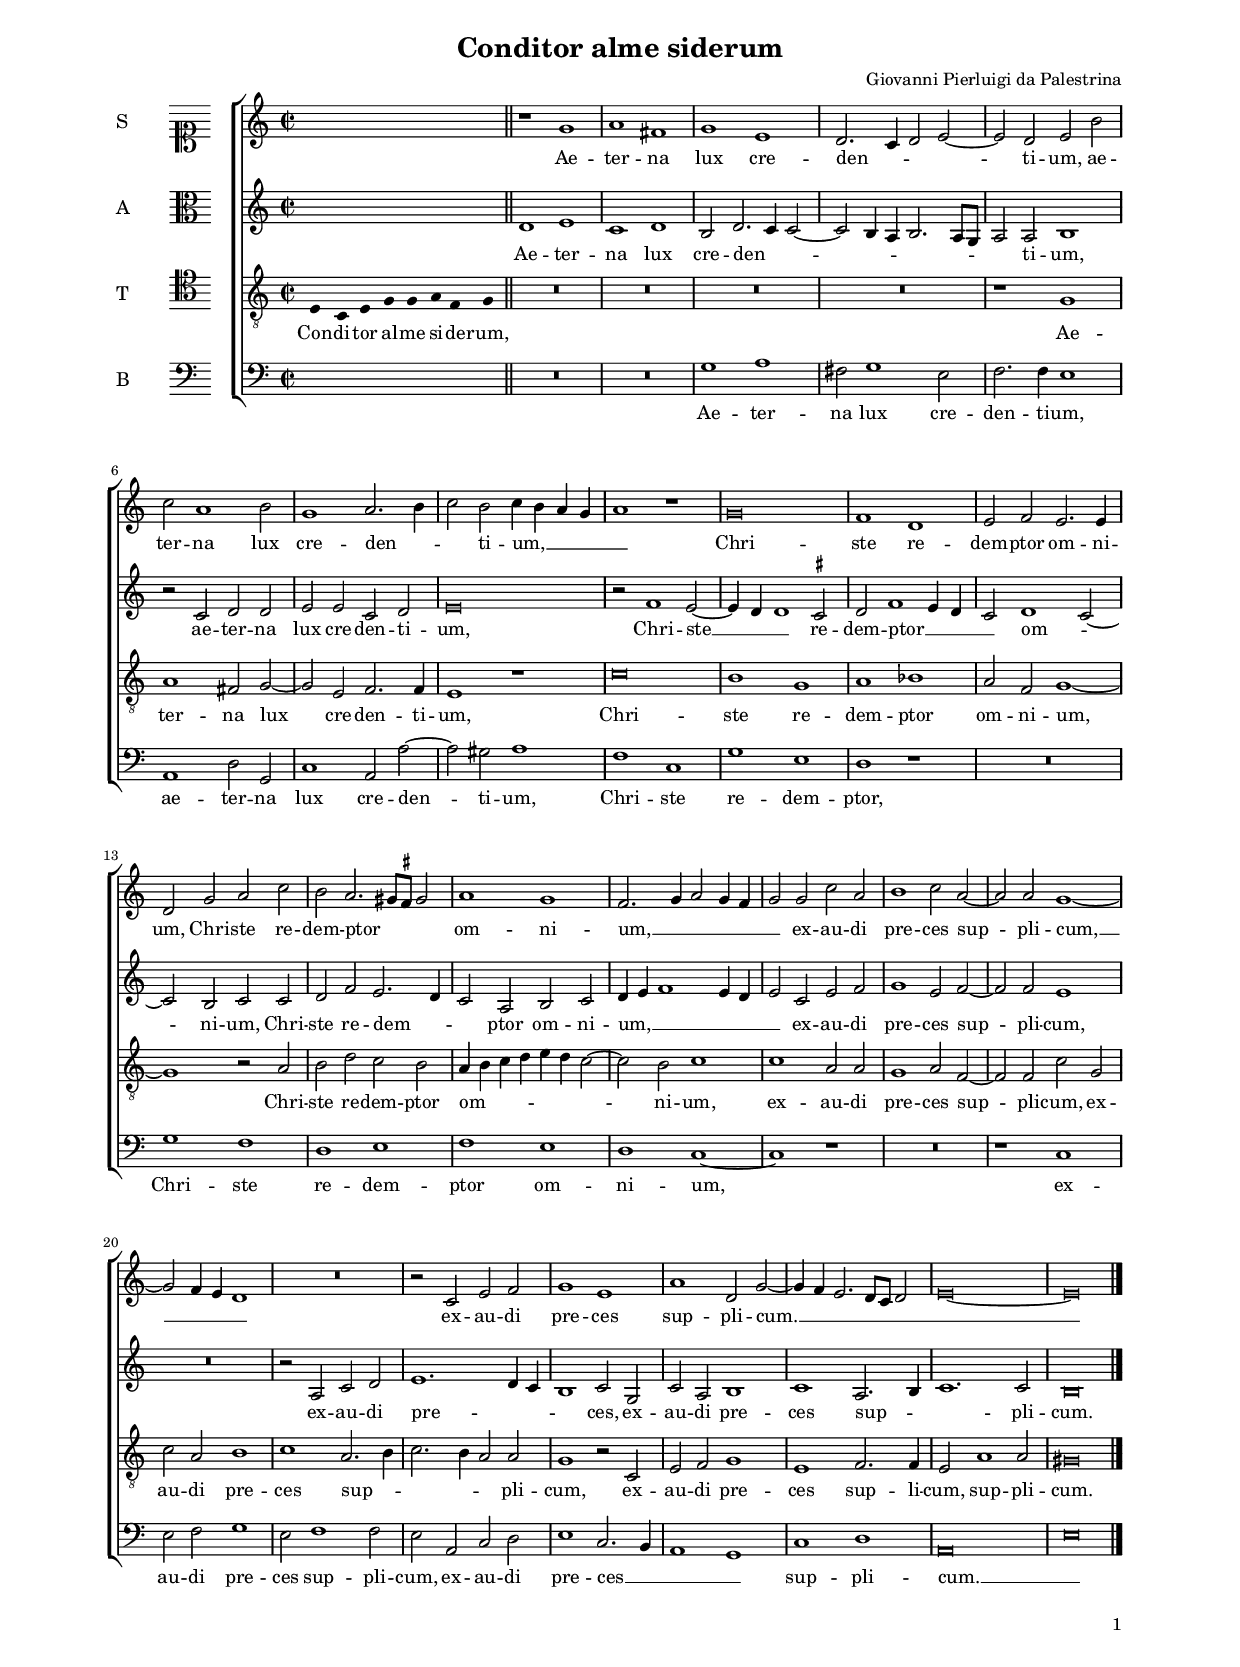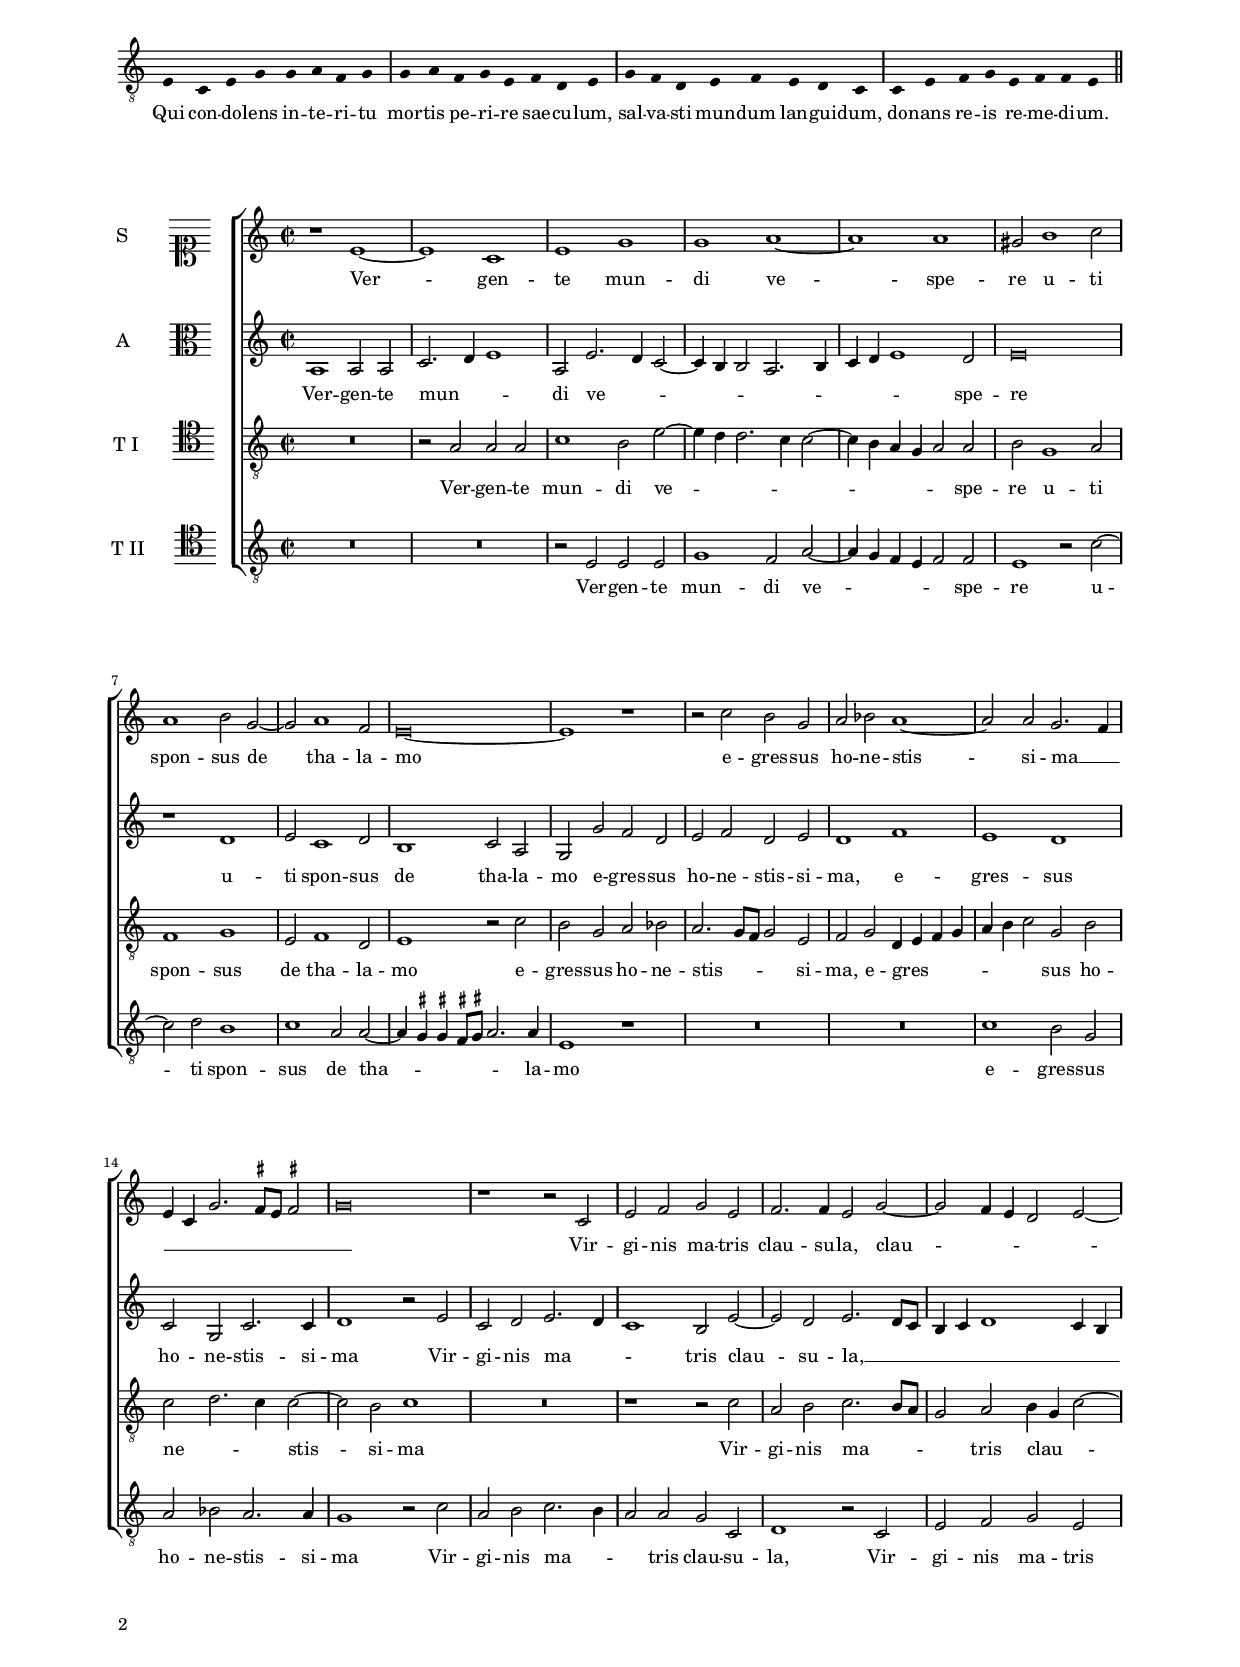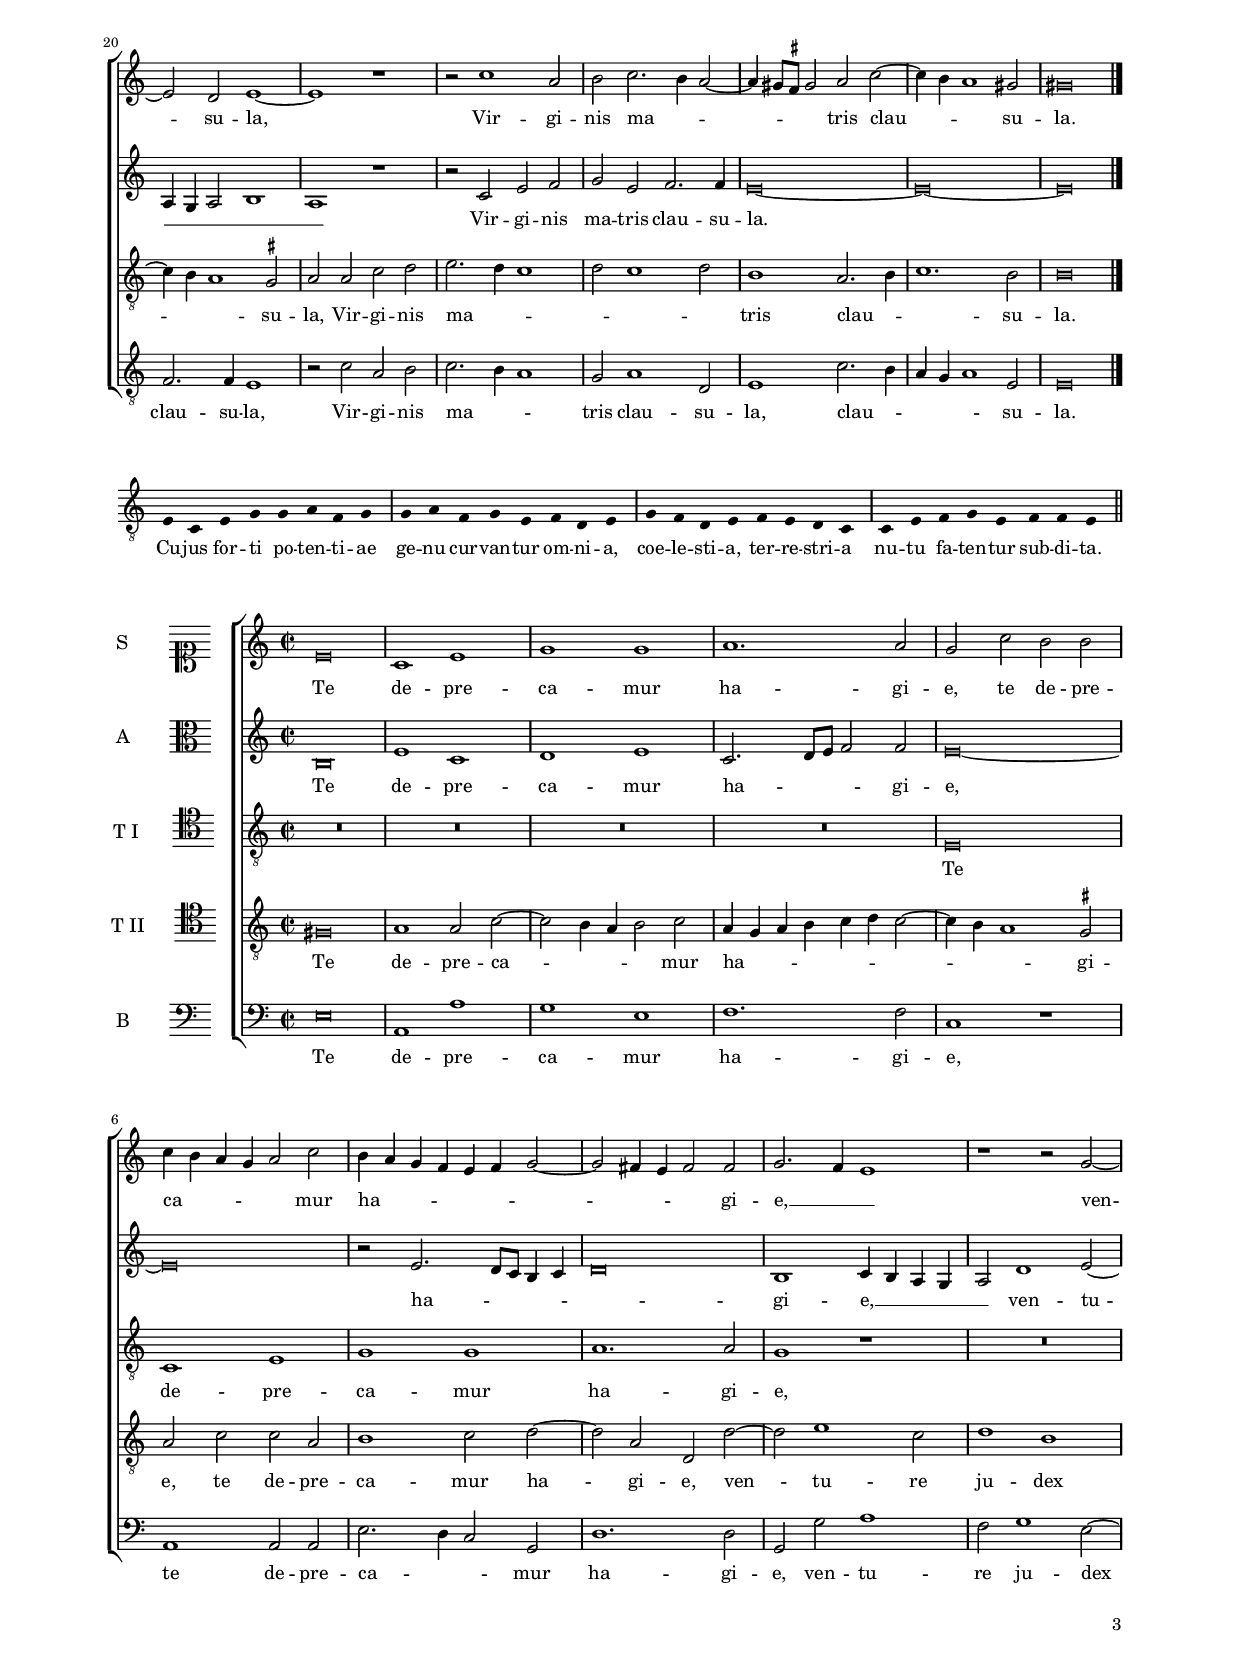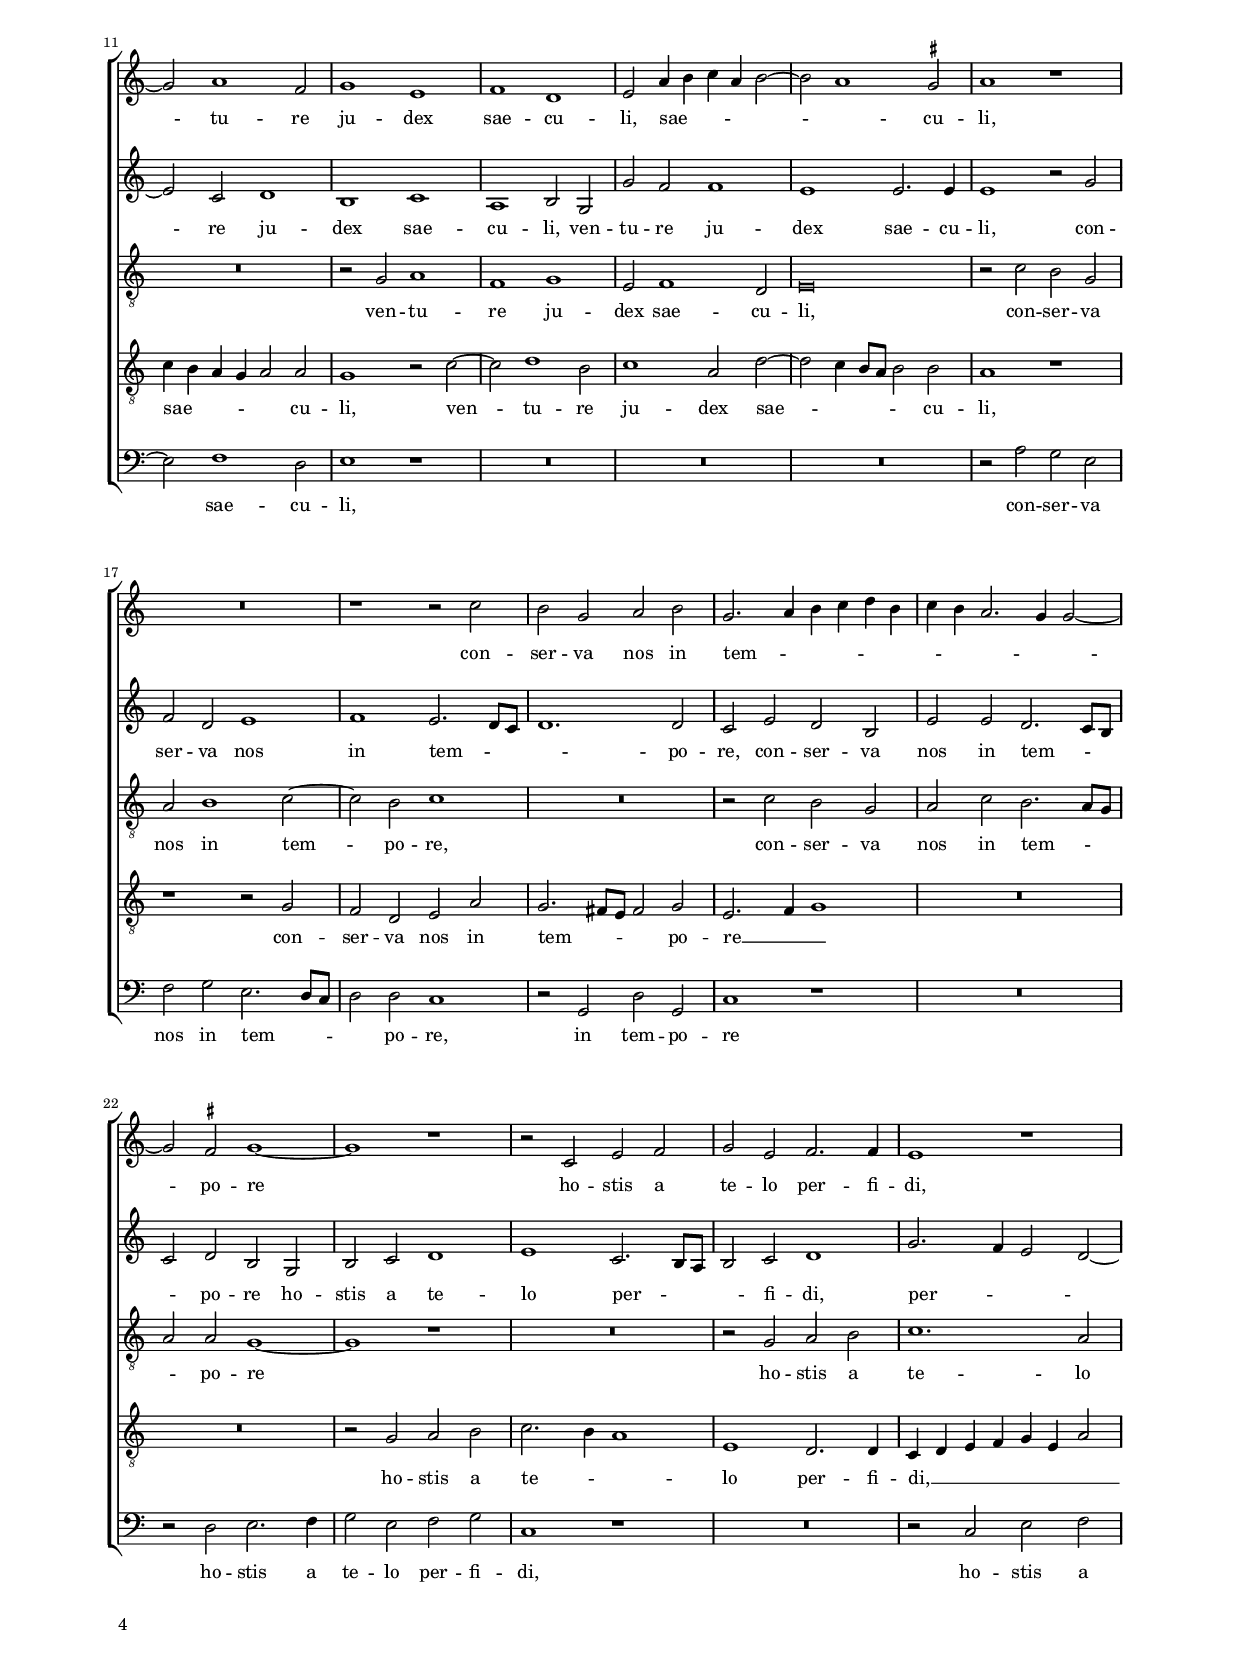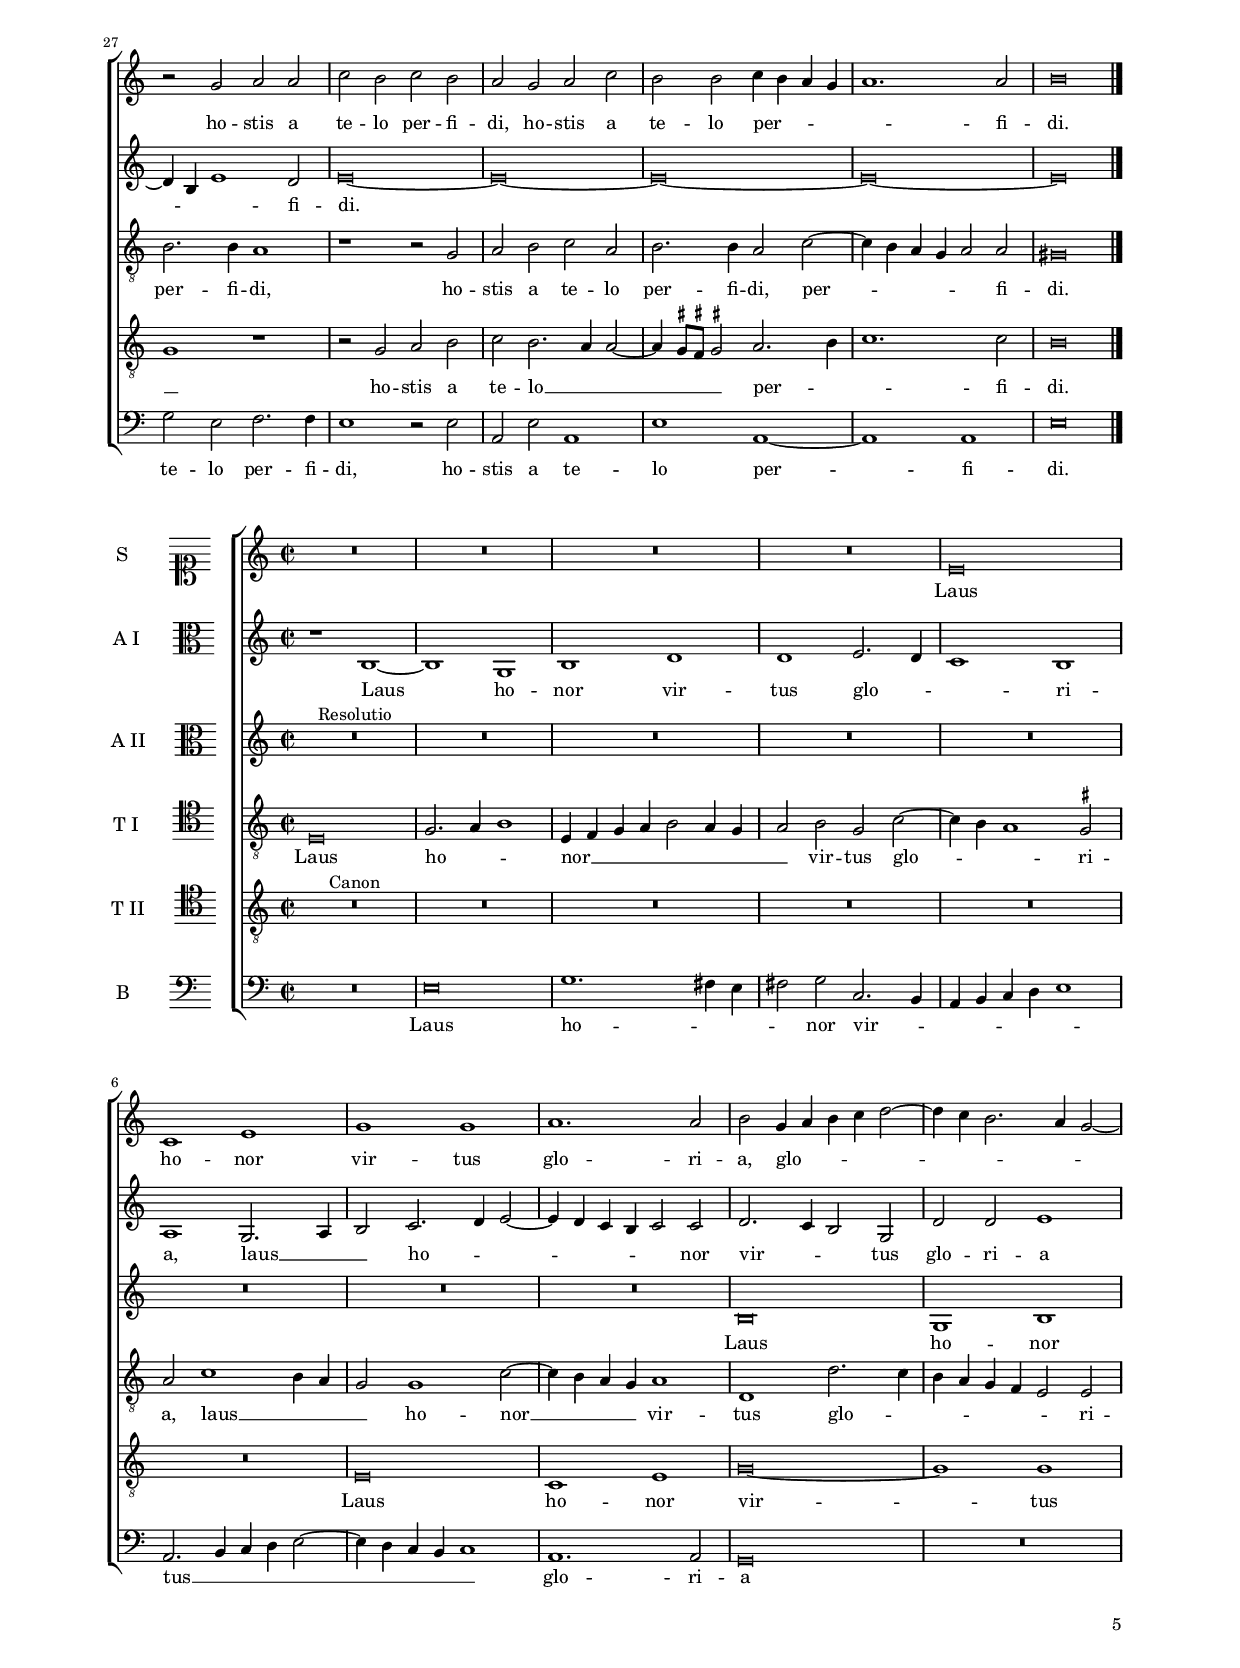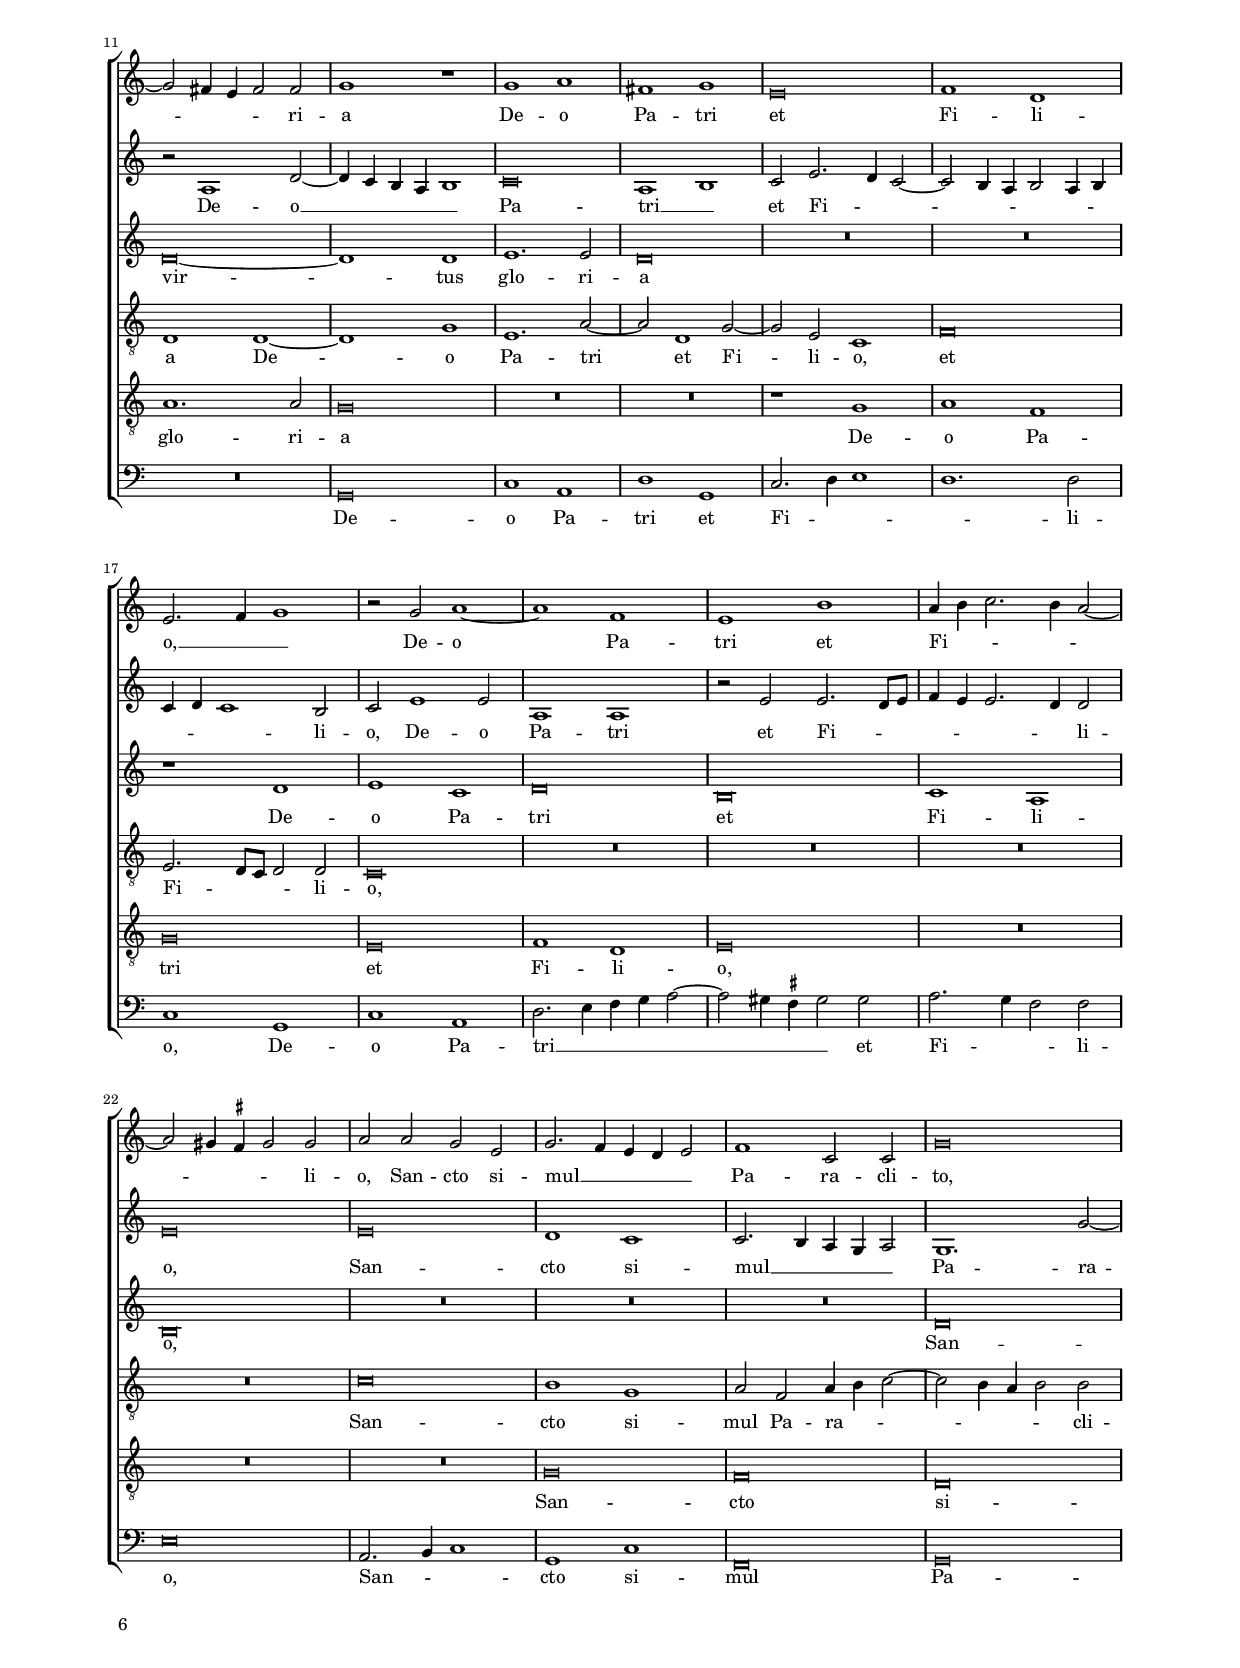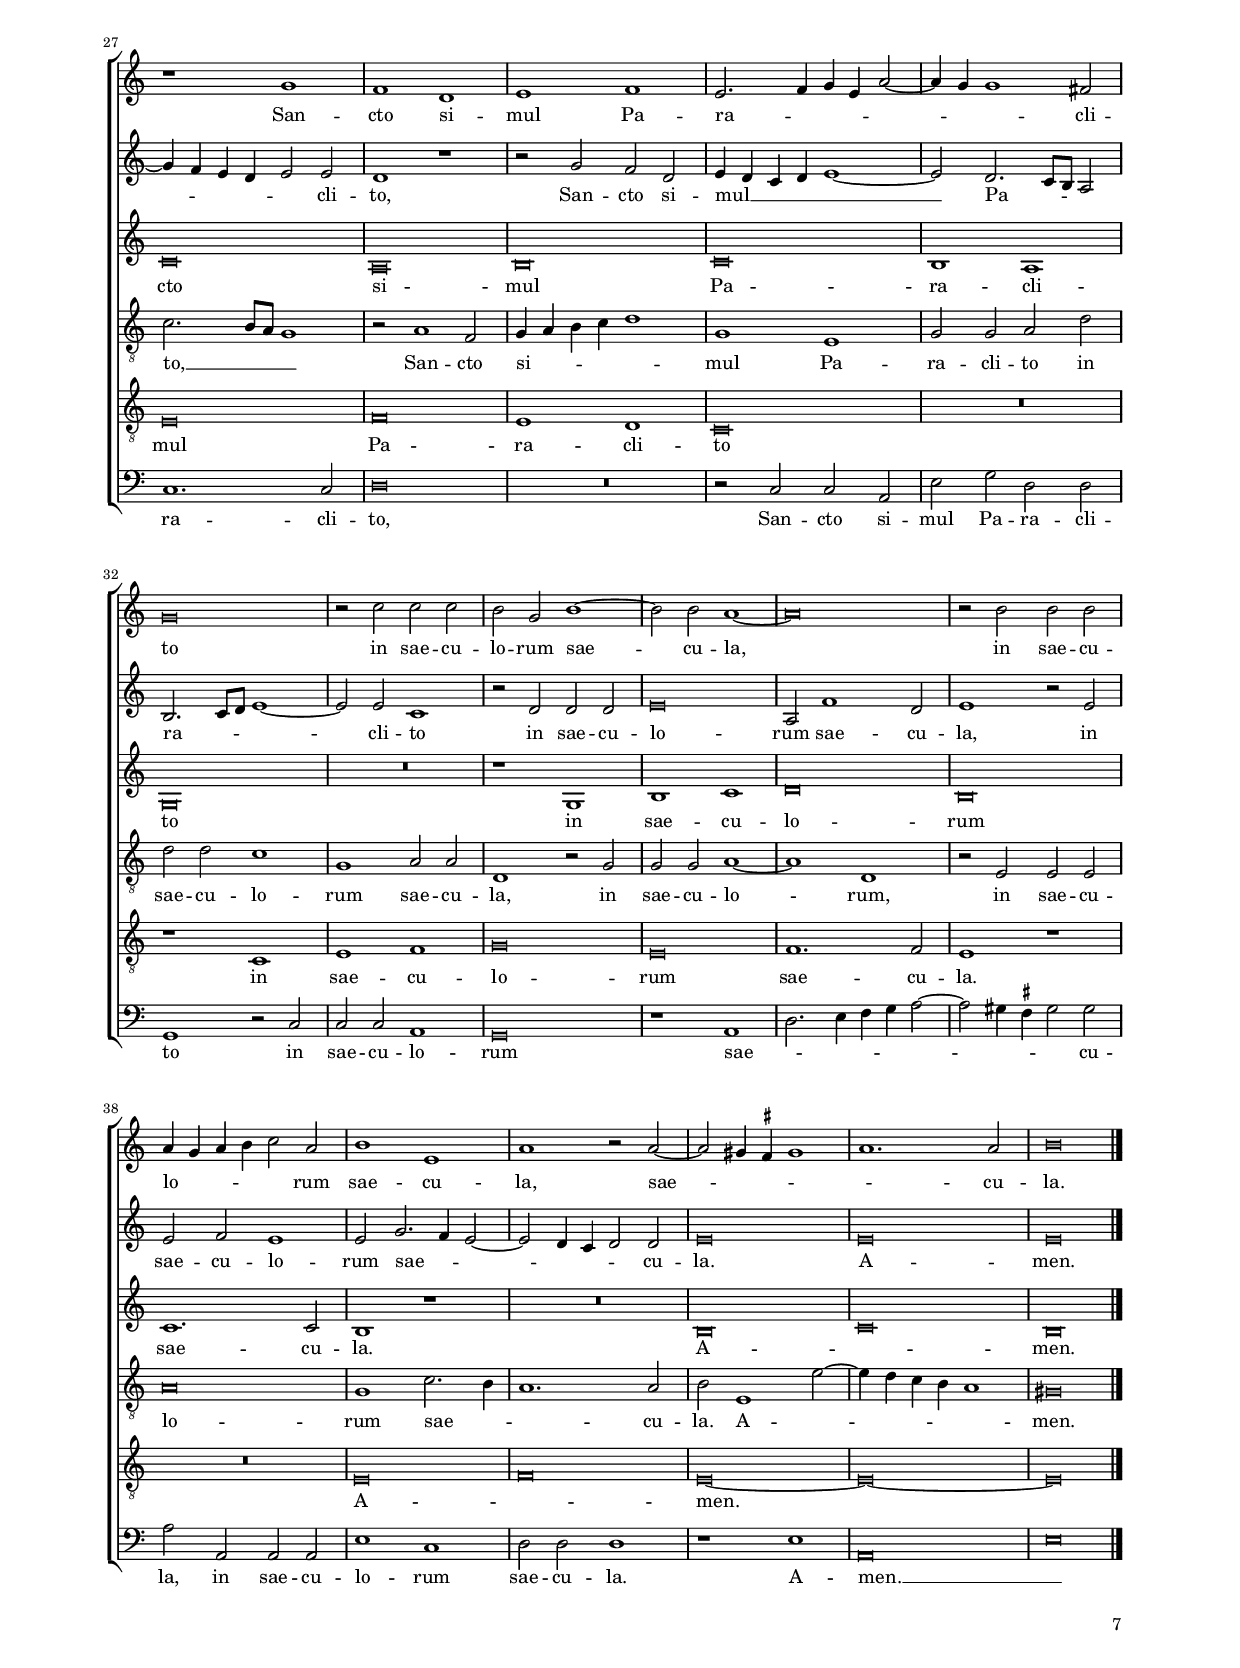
\version "2.18.2"
\include "deutsch.ly"
#(set-global-staff-size 15)
% #(set-default-paper-size "letter")
#(ly:set-option 'point-and-click #f)

\header
{
  title="Conditor alme siderum"
  composer="Giovanni Pierluigi da Palestrina"
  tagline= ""
}

\paper
	{
	top-margin = 1.6 \cm
	bottom-margin = 1 \cm
	left-margin = 2 \cm
	right-margin = 2 \cm
	ragged-bottom = ##f
	ragged-last-bottom = ##t
	print-page-number = ##f
	system-system-spacing = #'((basic-distance . 17) (minimum-distance . 14) (padding . 5) (strechability . 250))
        system-score-spacing = #'((basic-distance . 17) (minimum-distance . 14) (padding . 5) (strechability . 250))
        score-system-spacing = #'((basic-distance . 17) (minimum-distance . 14) (padding . 5) (strechability . 250))
%	systems-per-page = 3
	min-systems-per-page = 3
%	markup-system-spacing #'basic-distance = #12
%	print-all-headers = ##t
	print-first-page-number = ##f
        oddFooterMarkup=\markup   \fill-line { "" \fromproperty #'page:page-number-string }
        evenFooterMarkup=\markup  \fill-line { \fromproperty #'page:page-number-string "" }
        last-bottom-spacing = #'((basic-distance . 12) (minimum-distance . 7) (padding . 4))
	}

	
global = {
	\key c \major
	\time 2/2 \set Score.measureLength = #(ly:make-moment 2/1)
        \skip 1*2 \bar "||" % Intonation
        \newSpacingSection
        \set Score.currentBarNumber = #1
        \set Score.measureLength = #(ly:make-moment 2/1)
        \skip 1*2*27 \bar "|."
	}

	ficta = { \once \set suggestAccidentals = ##t }
	
	forget = #(define-music-function (parser location music) (ly:music?) #{
		\accidentalStyle forget
		$music
		\accidentalStyle default
		#})
        % \mark \markup { \fontsize #-3 \note  #"1" #1 = \fontsize #-3 \note #"1." #1 }

        

incipitcantus = \markup { \score {
	{
	\set Staff.instrumentName = \markup { \fontsize #1 "S" }
	\key c \major
	\clef soprano
        s4 \bar ""
	}
	\layout  {
	raggedright = ##t
	indent = 1.5 \cm
	line-width = 2.2 \cm
	\context { \Staff \remove Time_signature_engraver }
	\override Staff.Clef.Y-extent = #'(0 . 0)
	}} \hspace #1 }
	
      
incipitaltus = \markup { \score {
	{
	\set Staff.instrumentName = \markup { \fontsize #1 "A" }
	\key c \major
	\clef alto
	s4 \bar ""
	}
	\layout  {
	raggedright = ##t
	indent = 1.5 \cm
	line-width = 2.2 \cm
	\context { \Staff \remove Time_signature_engraver }
	\override Staff.Clef.Y-extent = #'(0 . 0)
	}} \hspace #1 }

    
incipitaltusI = \markup { \score {
	{
	\set Staff.instrumentName = \markup { \fontsize #1 "A I" }
	\key c \major
	\clef alto
	s4 \bar ""
	}
	\layout  {
	raggedright = ##t
	indent = 1.5 \cm
	line-width = 2.2 \cm
	\context { \Staff \remove Time_signature_engraver }
	\override Staff.Clef.Y-extent = #'(0 . 0)
	}} \hspace #1 }

    
incipitaltusII = \markup { \score {
	{
	\set Staff.instrumentName = \markup { \fontsize #1 "A II" }
	\key c \major
	\clef alto
	s4 \bar ""
	}
	\layout  {
	raggedright = ##t
	indent = 1.5 \cm
	line-width = 2.2 \cm
	\context { \Staff \remove Time_signature_engraver }
	\override Staff.Clef.Y-extent = #'(0 . 0)
	}} \hspace #1 }

    
incipittenor = \markup { \score {
	{
	\set Staff.instrumentName = \markup { \fontsize #1 "T" }
	\key c \major
	\clef tenor
	s4 \bar ""
	}
	\layout  {
	raggedright = ##t
	indent = 1.5 \cm
	line-width = 2.2 \cm
	\context { \Staff \remove Time_signature_engraver }
	\override Staff.Clef.Y-extent = #'(0 . 0)
	}} \hspace #1 }

    
incipittenorI = \markup { \score {
	{
	\set Staff.instrumentName = \markup { \fontsize #1 "T I" }
	\key c \major
	\clef tenor
	s4 \bar ""
	}
	\layout  {
	raggedright = ##t
	indent = 1.5 \cm
	line-width = 2.2 \cm
	\context { \Staff \remove Time_signature_engraver }
	\override Staff.Clef.Y-extent = #'(0 . 0)
	}} \hspace #1 }

    
incipittenorII = \markup { \score {
	{
	\set Staff.instrumentName = \markup { \fontsize #1 "T II" }
	\key c \major
	\clef tenor
	s4 \bar ""
	}
	\layout  {
	raggedright = ##t
	indent = 1.5 \cm
	line-width = 2.2 \cm
	\context { \Staff \remove Time_signature_engraver }
	\override Staff.Clef.Y-extent = #'(0 . 0)
	}} \hspace #1 }
         
    
incipitbassus = \markup { \score {
	{
	\set Staff.instrumentName = \markup { \fontsize #1 "B" }
	\key c \major
	\clef bass
	s4 \bar ""
	}
	\layout  {
	raggedright = ##t
	indent = 1.5 \cm
	line-width = 2.2 \cm
	\context { \Staff \remove Time_signature_engraver }
	\override Staff.Clef.Y-extent = #'(0 . 0)
	}} \hspace #1 }


cantus =  \relative c''
	{
        s1*2 % Intonation in the tenor
	r1 g
	a1 fis
	g1 e
        d2. c4 d2 e~
%5
	e2 d e h' |
	c2 a1 h2
	g1 a2. h4
	c2 h c4 h a g
	a1 r
%10
	g\breve |
	f1 d
	e2 f e2. e4
	d2 g a c
	h2 a2. gis8 \ficta fis gis2
%15
	a1 g |
	f2. g4 a2 g4 f
	g2 g c a
	h1 c2 a~
	a2 a g1~
%20
	g2 f4 e d1 |
	R\breve
	r2 c e f
	g1 e
	a1 d,2 g~
%25
	g4 f e2. d8 c d2 |
	e\breve~
	e\breve |
	}

altus =  \relative c'
	{
        s1*2 % Intonation in the tenor
	d1 e
	c1 d
	h2 d2. c4 c2~
        c2 h4 a h2. a8 g
%5
	a2 a h1 |
	r2 c d d
	e2 e c d
	e\breve
	r2 f1 e2~
%10
	e4 d d1 \ficta cis2 |
	d2 f1 e4 d
	c2 d1 c2~
	c2 h c c
	d2 f e2. d4 |
%15
	c2 a h c |
	d4 e f1 e4 d
	e2 c e f
	g1 e2 f~
	f2 f e1
%20
	R\breve |
	r2 a, c d
	e1. d4 c
	h1 c2 g
	c2 a h1
%25
	c1 a2. h4 |
	c1. c2
	h\breve |
	}


tenor =  \relative c'
	{
	\override Stem.transparent = ##t
        e,4 c e g g a f g % Intonation
        \override Stem.transparent = ##f
	R\breve
        R\breve
	R\breve
	R\breve
%5
	r1 g |
	a1 fis2 g~
	g2 e f2. f4
	e1 r
	c'\breve
%10
	h1 g |
	a1 b
	a2 f g1~
	g1 r2 a
	h2 d c h
%15
	a4 h c d e d c2~ |
	c2 h c1
	c1 a2 a
	g1 a2 f~
	f2 f c' g
%20
	c2 a h1 |
	c1 a2. h4
	c2. h4 a2 a
	g1 r2 c,
	e2 f g1
%25
	e1 f2. f4 |
	e2 a1 a2
	gis\breve |
	}
	

bassus  =  \relative c
	{
        s1*2 % Intonation in the tenor
	R\breve
	R\breve
	g'1 a
        fis2 g1 e2
%5
	f2. f4 e1 |
	a,1 d2 g,
	c1 a2 a'~
	a2 gis a1
	f1 c
%10
	g'1 e |
	d1 r
	R\breve
	g1 f
	d1 e
%15
	f1 e |
	d1 c~
	c1 r
	R\breve
	r1 c
%20
	e2 f g1 |
	e2 f1 f2
	e2 a, c d
	e1 c2. h4
	a1 g
%25
	c1 d |
	a\breve
	e'\breve |
	}

lyricscantus = \lyricmode {
	Ae -- ter -- na lux cre -- den -- _ _ _ ti -- um,
        ae -- ter -- na lux cre -- den -- _ _ ti -- um, __ _ _ _ _
        Chri -- ste re -- dem -- ptor om -- ni -- um,
        Chri -- ste re -- dem -- ptor _ _ _ om -- ni -- um, __ _ _ _ _ _
        ex -- au -- di pre -- ces sup -- pli -- cum, __ _ _ _
        ex -- au -- di pre -- ces sup -- pli -- cum. __ _ _ _ _ _ _
	}


lyricsaltus = \lyricmode {
	Ae -- ter -- na lux cre -- den -- _ _ _ _ _ _ _ _ ti -- um,
        ae -- ter -- na lux cre -- den -- ti -- um,
        Chri -- ste __ _ _ re -- dem -- ptor __ _ _ _ om -- _ ni -- um,
        Chri -- ste re -- dem -- _ _ ptor om -- ni -- um, __ _ _ _ _ _
        ex -- au -- di pre -- ces sup -- pli -- cum,
        ex -- au -- di pre -- _ _ _ ces,
        ex -- au -- di pre -- ces sup -- _ _ pli -- cum.
	}


lyricstenor = \lyricmode {
        Con -- di -- tor al -- me si -- de -- rum,
	Ae -- ter -- na lux cre -- den -- ti -- um,
        Chri -- ste re -- dem -- ptor om -- ni -- um,
        Chri -- ste re -- dem -- ptor om -- _ _ _ _ _ _ ni -- um,
        ex -- au -- di pre -- ces sup -- pli -- cum,
        ex -- au -- di pre -- ces sup -- _ _ _ _ pli -- cum,
        ex -- au -- di pre -- ces sup -- li -- cum,
        sup -- pli -- cum.
	}


lyricsbassus = \lyricmode {
	Ae -- ter -- na lux cre -- den -- ti -- um,
        ae -- ter -- na lux cre -- den -- ti -- um,
        Chri -- ste re -- dem -- ptor,
        Chri -- ste re -- dem -- ptor om -- ni -- um,
        ex -- au -- di pre -- ces sup -- pli -- cum,
        ex -- au -- di pre -- ces __ _ _ _ sup -- pli -- cum. __ _
	}


\score
	{  
	% \transpose { 
	\new ChoirStaff \with { \override StaffGrouper.staff-staff-spacing.basic-distance = #12 }
	<<

	\new Staff << \global
	\new Voice="v1" {
		\set Staff.instrumentName=\incipitcantus
		\set Staff.midiInstrument = "reed organ"
		\clef violin
		\cantus }
	\new Lyrics \lyricsto "v1" {\lyricscantus }
	>>


	\new Staff << \global
	\new Voice="v2" {
		\set Staff.instrumentName=\incipitaltus
		\set Staff.midiInstrument = "reed organ"
                \clef violin % "G_8"
		\altus}
	\new Lyrics \lyricsto "v2" {\lyricsaltus }
	>>


	\new Staff << \global
	\new Voice="v3" {
		\set Staff.instrumentName=\incipittenor
		\set Staff.midiInstrument = "reed organ"
		\clef "G_8"
		\tenor }
	\new Lyrics \lyricsto "v3" {\lyricstenor }
	>>


	\new Staff << \global
	\new Voice="v4" {
		\set Staff.instrumentName=\incipitbassus
		\set Staff.midiInstrument = "reed organ"
		\clef bass 
		\bassus }
	\new Lyrics \lyricsto "v4" {\lyricsbassus}
	>>

	>>
	% } % transpose
	

	\layout
	{
	indent = 2.1 \cm
	\context { \Staff \override TimeSignature.break-visibility = #end-of-line-invisible }
%	\context { \Lyrics \override VerticalAxisGroup.nonstaff-relatedstaff-spacing.padding = #2 }
%	\context { \Lyrics \override LyricText.font-size = #1 }
%	\context { \Staff \override InstrumentName.X-offset = #'-25 }
%	\context { \Voice \override Slur.transparent = ##t }
%	\context { \Voice \override AccidentalSuggestion.avoid-slur = #'ignore }
%	\context { \Voice \override AccidentalSuggestion.outside-staff-priority = ##f }
	\context { \Score \override BarNumber.padding = #2 }
	\context { \Voice \override NoteHead.style = #'baroque }
	}

	
}


%%%%%%%%%%%%%%%%%%%%%%%%%%%%%   2 - QUI CONDOLENS INTERITU - PLAINCHANT

global = {
	\key c \major
        \override Staff.TimeSignature.stencil = #'()
        \set Score.timing = ##f
	\time 2/2 \set Score.measureLength = #(ly:make-moment 2/1)
        }

tenor =  \relative c'
	{
	\override Stem.transparent = ##t
        e,4 c e g g a f g \bar "|"
        g4 a f g e f d e \bar "|"
        g4 f d e f e d c \bar "|"
        c4 e f g e f f e \bar "||" |
	}

lyricstenor = \lyricmode {
        Qui con -- do -- lens in -- te -- ri -- tu
        mor -- tis pe -- ri -- re sae -- cu -- lum,
        sal -- va -- sti mun -- dum lan -- gui -- dum,
        do -- nans re -- is re -- me -- di -- um.
        }

\score	
        {
        % \transpose {    
	\new ChoirStaff \with { \override StaffGrouper.staff-staff-spacing.basic-distance = #12 }
	<<

	\new Staff << \global
	\new Voice="v3" {
		\set Staff.midiInstrument = "reed organ"
		\clef "G_8"
		\tenor }
	\new Lyrics \lyricsto "v3" {\lyricstenor }
	>>
        >>
	% } % transpose
	

	\layout
	{
	indent = 0\cm
        \context { \Lyrics \override VerticalAxisGroup.nonstaff-relatedstaff-spacing.padding = #1.4 }
	\context { \Staff \override TimeSignature.break-visibility = #end-of-line-invisible }
        ragged-right = ##f
	}
    }
    

%%%%%%%%%%%%%%%%%%%%%%%%%%%%%   3 - VERGENTE MUNDI VESPERE


	
global = {
	\key c \major
	\time 2/2 \set Score.measureLength = #(ly:make-moment 2/1)
        \skip 1*2*26 \bar "|."
	}

	ficta = { \once \set suggestAccidentals = ##t }
	
	forget = #(define-music-function (parser location music) (ly:music?) #{
		\accidentalStyle forget
		$music
		\accidentalStyle default
		#})
       

cantus =  \relative c''
	{
        r1 e,~
        e1 c
        e1 g
        g1 a~
%5
	a1 a |
	gis2 h1 c2
	a1 h2 g~
	g2 a1 f2
	e\breve~
%10
	e1 r |
	r2 c' h g
	a2 b a1~
	a2 a g2. f4
	e4 c g'2. \ficta fis8 e \ficta fis!2
%15
	g\breve |
	r1 r2 c,
	e2 f g e
	f2. f4 e2 g~
	g2 f4 e d2 e~
%20
	e2 d e1~ |
	e1 r
	r2 c'1 a2
	h2 c2. h4 a2~
	a4 gis8 \ficta fis gis2 a c~
%25
	c4 h a1 gis2 |
	gis \breve |
	}


altus =  \relative c'
	{
        a1 a2 a
	c2. d4 e1
	a,2 e'2. d4 c2~
        c4 h h2 a2. h4
%5
	c4 d e1 d2 |
	e\breve
	r1 d
	e2 c1 d2
	h1 c2 a
%10
	g2 g' f d |
	e2 f d e
	d1 f
	e1 d
	c2 g c2. c4
%15
	d1 r2 e |
	c2 d e2. d4
	c1 h2 e~
	e2 d e2. d8 c
	h4 c d1 c4 h
%20
	a4 g a2 h1 |
	a1 r
	r2 c e f
	g2 e f2. f4
	e\breve~
%25
	e\breve~
	e\breve |
	}


tenor =  \relative c'
	{
	R\breve
        r2 a a a	
	c1 h2 e~
	e4 d d2. c4 c2~
%5
	c4 h a g a2 a |
	h2 g1 a2
	f1 g
	e2 f1 d2
	e1 r2 c'
%10
	h2 g a b |
	a2. g8 f g2 e
	f2 g d4 e f g
	a4 h c2 g h
	c2 d2. c4 c2~
%15
	c2 h c1 |
	R\breve
	r1 r2 c
	a2 h c2. h8 a
	g2 a h4 g c2~
%20
	c4 h a1 \ficta gis2 |
	a2 a c d
	e2. d4 c1
	d2 c1 d2
	h1 a2. h4
%25
	c1. h2 |
	h\breve |
	}

	
quintus  =  \relative c'
	{
	R\breve	
	R\breve
	r2 e, e e
	g1 f2 a~
%5
	a4 g f e f2 f |
	e1 r2 c'~
	c2 d h1
	c1 a2 a~
	a4 \ficta gis \ficta gis! \ficta fis8 \ficta gis! a2. a4
%10
	e1 r |
	R\breve
	R\breve
	c'1 h2 g
	a2 b a2. a4
%15
	g1 r2 c |
	a2 h c2. h4
	a2 a g c,
	d1 r2 c
	e2 f g e
%20
	f2. f4 e1 |
	r2 c' a h
	c2. h4 a1
	g2 a1 d,2
	e1 c'2. h4
%25
	a4 g a1 e2 |
	e\breve |
	}


lyricscantus = \lyricmode {
	Ver -- gen -- te mun -- di ve -- spe -- re
        u -- ti spon -- sus de tha -- la -- mo
        e -- gres -- sus ho -- ne -- stis -- si -- ma __ _ _ _ _ _ _ _ _
        Vir -- gi -- nis ma -- tris clau -- su -- la,
        clau -- _ _ _ _ su -- la,
        Vir -- gi -- nis ma -- _ _ _ _ _ tris clau -- _ _ su -- la.
	}


lyricsaltus = \lyricmode {
	Ver -- gen -- te mun -- _ _ di ve -- _ _ _ _ _ _ _ _ _ spe -- re
        u -- ti spon -- sus de tha -- la -- mo
        e -- gres -- sus ho -- ne -- stis -- si -- ma,
        e -- gres -- sus ho -- ne -- stis -- si -- ma
        Vir -- gi -- nis ma -- _ _ tris clau -- su -- la, __ _ _ _ _ _ _ _ _ _ _ _ _
        Vir -- gi -- nis ma -- tris clau -- su -- la.
	}


lyricstenor = \lyricmode {
	Ver -- gen -- te mun -- di ve -- _ _ _ _ _ _ _ _ spe -- re
        u -- ti spon -- sus de tha -- la -- mo
        e -- gres -- sus ho -- ne -- stis -- _ _ _ si -- ma,
        e -- gres -- _ _ _ _ _ _ sus ho -- ne -- _ _ stis -- si -- ma
        Vir -- gi -- nis ma -- _ _ _ tris clau -- _ _ _ _ su -- la,
        Vir -- gi -- nis ma -- _ _ _ _ _ tris clau -- _ _ su -- la.
	}


lyricsquintus = \lyricmode {
        Ver -- gen -- te mun -- di ve -- _ _ _ _ spe -- re
        u -- ti spon -- sus de tha -- _ _ _ _ _ la -- mo
        e -- gres -- sus ho -- ne -- stis -- si -- ma
        Vir -- gi -- nis ma -- _ _ tris clau -- su -- la,
        Vir -- gi -- nis ma -- tris clau -- su -- la,
        Vir -- gi -- nis ma -- _ _ tris clau -- su -- la,
        clau -- _ _ _ _ su -- la.
	}



\score
	{  
	% \transpose { 
	\new ChoirStaff \with { \override StaffGrouper.staff-staff-spacing.basic-distance = #12 }
	<<

	\new Staff << \global
	\new Voice="v1" {
		\set Staff.instrumentName=\incipitcantus
		\set Staff.midiInstrument = "reed organ"
		\clef violin
		\cantus }
	\new Lyrics \lyricsto "v1" {\lyricscantus }
	>>
        
	\new Staff << \global
	\new Voice="v2" {
		\set Staff.instrumentName=\incipitaltus
		\set Staff.midiInstrument = "reed organ"
		\clef violin % "G_8"
		\altus}
	\new Lyrics \lyricsto "v2" {\lyricsaltus }
	>>


	\new Staff << \global
	\new Voice="v3" {
		\set Staff.instrumentName=\incipittenorI
		\set Staff.midiInstrument = "reed organ"
		\clef "G_8"
		\tenor }
	\new Lyrics \lyricsto "v3" {\lyricstenor }
	>>
        
        
	\new Staff << \global
	\new Voice="v5" {
		\set Staff.instrumentName=\incipittenorII
		\set Staff.midiInstrument = "reed organ"
		\clef "G_8"
		\quintus }
	\new Lyrics \lyricsto "v5" {\lyricsquintus }
	>>
	>>
	% } % transpose

	\layout
	{
	indent = 2.1 \cm
	\context { \Lyrics \override VerticalAxisGroup.nonstaff-relatedstaff-spacing.padding = #1.4 }
%	\context { \Lyrics \override LyricText.font-size = #1 }
	\context { \Staff \override TimeSignature.break-visibility = #end-of-line-invisible }
%	\context { \Staff \override InstrumentName.X-offset = #'-25 }
%	\context { \Voice \override Slur.transparent = ##t }
%	\context { \Voice \override AccidentalSuggestion.avoid-slur = #'ignore }
%	\context { \Voice \override AccidentalSuggestion.outside-staff-priority = ##f }
	\context { \Score \override BarNumber.padding = #2 }
	\context { \Voice \override NoteHead.style = #'baroque }
	}
	
}


%%%%%%%%%%%%%%%%%%%%%%%%%%%%%   4 - CUJUS FORTI POTENTIAE - PLAINCHANT

global = {
	\key c \major
        \override Staff.TimeSignature.stencil = #'()
        \set Score.timing = ##f
	\time 2/2 \set Score.measureLength = #(ly:make-moment 2/1)
        }

tenor =  \relative c'
	{
	\override Stem.transparent = ##t
        e,4 c e g g a f g \bar "|"
        g4 a f g e f d e \bar "|"
        g4 f d e f e d c \bar "|"
        c4 e f g e f f e \bar "||" |
	}

lyricstenor = \lyricmode {
        Cu -- jus for -- ti po -- ten -- ti -- ae
        ge -- nu cur -- van -- tur om -- ni -- a,
        coe -- le -- sti -- a, ter -- re -- stri -- a
        nu -- tu fa -- ten -- tur sub -- di -- ta.
        }

\score	
        {
        % \transpose {    
	\new ChoirStaff \with { \override StaffGrouper.staff-staff-spacing.basic-distance = #12 }
	<<

	\new Staff << \global
	\new Voice="v3" {
		\set Staff.midiInstrument = "reed organ"
		\clef "G_8"
		\tenor }
	\new Lyrics \lyricsto "v3" {\lyricstenor }
	>>
        >>
	% } % transpose
	

	\layout
	{
	indent = 0\cm
        \context { \Lyrics \override VerticalAxisGroup.nonstaff-relatedstaff-spacing.padding = #1.4 }
	\context { \Staff \override TimeSignature.break-visibility = #end-of-line-invisible }
        ragged-right = ##f
	}
    }


%%%%%%%%%%%%%%%%%%%%%%%%%%   5 - TE DEPRECAMUR HAGIE


	
global = {
	\key c \major
	\time 2/2 \set Score.measureLength = #(ly:make-moment 2/1)
        \skip 1*2*32 \bar "|."
	}

	ficta = { \once \set suggestAccidentals = ##t }
	
	forget = #(define-music-function (parser location music) (ly:music?) #{
		\accidentalStyle forget
		$music
		\accidentalStyle default
		#})
       

cantus =  \relative c''
	{
        e,\breve
	c1 e
	g1 g
	a1. a2
%5
	g2 c h h |
	c4 h a g a2 c
	h4 a g f e f g2~
	g2 fis4 e fis2 fis
	g2. f4 e1
%10
	r1 r2 g~ |
	g2 a1 f2
	g1 e
	f1 d
	e2 a4 h c a h2~
%15
	h2 a1 \ficta gis2 |
	a1 r
	R\breve
	r1 r2 c
	h2 g a h
%20
	g2. a4 h c d h |
	c4 h a2. g4 g2~
	g2 \ficta fis g1~
	g1 r
	r2 c, e f
%25
	g2 e f2. f4 |
	e1 r
	r2 g a a
	c2 h c h
	a2 g a c
%30
	h2 h c4 h a g |
	a1. a2
	h\breve |
	}


altus =  \relative c'
	{
	h\breve
        e1 c	
	d1 e
        c2. d8 e f2 f
%5
	e\breve~ |
	e\breve
	r2 e2. d8 c h4 c
	d\breve
	h1 c4 h a g
%10
	a2 d1 e2~ |
	e2 c d1
	h1 c
	a1 h2 g
	g'2 f f1
%15
	e1 e2. e4 |
	e1 r2 g
	f2 d e1
	f1 e2. d8 c
	d1. d2
%20
	c2 e d h |
	e2 e d2. c8 h
	c2 d h g
	h2 c d1
	e1 c2. h8 a
%25
	h2 c d1 |
	g2. f4 e2 d~
	d4 h e1 d2
	e\breve~
	e\breve~
%30
	e\breve~ |
	e\breve~
	e\breve |
	}


tenor =  \relative c'
	{
	R\breve
	R\breve
	R\breve
	R\breve
%5
	e,\breve |
	c1 e
	g1 g
	a1. a2
	g1 r
%10
	R\breve |
	R\breve
	r2 g a1
	f1 g
	e2 f1 d2
%15
	e\breve |
	r2 c' h g
	a2 h1 c2~
	c2 h c1
	R\breve
%20
	r2 c h g |
	a2 c h2. a8 g
	a2 a g1~
	g1 r
	R\breve
%25
	r2 g a h |
	c1. a2
	h2. h4 a1
	r1 r2 g
	a2 h c a
%30
	h2. h4 a2 c~ |
	c4 h a g a2 a
	gis\breve |
	}


quintus =  \relative c'
	{
	gis\breve
	a1 a2 c~
	c2 h4 a h2 c
	a4 g a h c d c2~
%5
	c4 h a1 \ficta gis2 |
	a2 c c a
	h1 c2 d~
	d2 a d, d'~
	d2 e1 c2
%10
	d1 h |
	c4 h a g a2 a
	g1 r2 c~
	c2 d1 h2
	c1 a2 d~
%15
	d2 c4 h8 a h2 h |
	a1 r
	r1 r2 g
	f2 d e a
	g2. fis8 e fis2 g
%20
	e2. f4 g1 |
	R\breve
	R\breve
	r2 g a h
	c2. h4 a1
%25
	e1 d2. d4 |
	c4 d e f g e a2
	g1 r
	r2 g a h
	c2 h2. a4 a2~
%30
	a4 \ficta gis8 \ficta fis \ficta gis!2 a2. h4 |
	c1. c2
	h\breve |
	}

	
bassus  =  \relative c
	{
        e\breve
	a,1 a'
	g1 e
	f1. f2
%5
	c1 r |
	a1 a2 a
	e'2. d4 c2 g
	d'1. d2
	g,2 g' a1
%10
	f2 g1 e2~ |
	e2 f1 d2
	e1 r
	R\breve
	R\breve
%15
	R\breve |
	r2 a g e
	f2 g e2. d8 c
	d2 d c1
	r2 g d' g,
%20
	c1 r |
	R\breve
	r2 d e2. f4
	g2 e f g
	c,1 r
%25
	R\breve |
	r2 c e f
	g2 e f2. f4
	e1 r2 e
	a,2 e' a,1
%30
	e'1 a,~ |
	a1 a
	e'\breve |
	}


lyricscantus = \lyricmode {
	Te de -- pre -- ca -- mur ha -- gi -- e,
        te de -- pre -- ca -- _ _ _ _ mur ha -- _ _ _ _ _ _ _ _ _ gi -- e, __ _ _
        ven -- tu -- re ju -- dex sae -- cu -- li,
        sae -- _ _ _ _ _ cu -- li,
        con -- ser -- va nos in tem -- _ _ _ _ _ _ _ _ _ _ po -- re
        ho -- stis a te -- lo per -- fi -- di,
        ho -- stis a te -- lo per -- fi -- di,
        ho -- stis a te -- lo per -- _ _ _ _ fi -- di.
	}


lyricsaltus = \lyricmode {
	Te de -- pre -- ca -- mur ha -- _ _ _ gi -- e,
        ha -- _ _ _ _ _ gi -- e, __ _ _ _ _
        ven -- tu -- re ju -- dex sae -- cu -- li,
        ven -- tu -- re ju -- dex sae -- cu -- li,
        con -- ser -- va nos in tem -- _ _ _ po -- re,
        con -- ser -- va nos in tem -- _ _ _ po -- re
        ho -- stis a te -- lo per -- _ _ _ fi -- di,
        per -- _ _ _ _ _ fi -- di.
	}


lyricstenor = \lyricmode {
	Te de -- pre -- ca -- mur ha -- gi -- e,
        ven -- tu -- re ju -- dex sae -- cu -- li,
        con -- ser -- va nos in tem -- po -- re,
        con -- ser -- va nos in tem -- _ _ _ po -- re
        ho -- stis a te -- lo per -- fi -- di,
        ho -- stis a te -- lo per -- fi -- di,
        per -- _ _ _ _ fi -- di.
	}

        
lyricsquintus = \lyricmode {
	Te de -- pre -- ca -- _ _ _ mur ha -- _ _ _ _ _ _ _ _ gi -- e,
        te de -- pre -- ca -- mur ha -- gi -- e,
        ven -- tu -- re ju -- dex sae -- _ _ _ _ cu -- li,
        ven -- tu -- re ju -- dex sae -- _ _ _ _ cu -- li,
        con -- ser -- va nos in tem -- _ _ _ po -- re __ _ _
        ho -- stis a te -- _ _ lo per -- fi -- di, __ _ _ _ _ _ _ _
        ho -- stis a te -- lo __ _ _ _ _ _ per -- _ _ fi -- di.
	}
        

lyricsbassus = \lyricmode {
        Te de -- pre -- ca -- mur ha -- gi -- e,
        te de -- pre -- ca -- _ _ mur ha -- gi -- e,
        ven -- tu -- re ju -- dex sae -- cu -- li,
        con -- ser -- va nos in tem -- _ _ _ po -- re,
        in tem -- po -- re
        ho -- stis a te -- lo per -- fi -- di,
        ho -- stis a te -- lo per -- fi -- di,
        ho -- stis a te -- lo per -- fi -- di.
	}



\score
	{  
	% \transpose { 
	\new ChoirStaff \with { \override StaffGrouper.staff-staff-spacing.basic-distance = #12 }
	<<

	\new Staff << \global
	\new Voice="v1" {
		\set Staff.instrumentName=\incipitcantus
		\set Staff.midiInstrument = "reed organ"
		\clef violin
		\cantus }
	\new Lyrics \lyricsto "v1" {\lyricscantus }
	>>
        
	\new Staff << \global
	\new Voice="v2" {
		\set Staff.instrumentName=\incipitaltus
		\set Staff.midiInstrument = "reed organ"
		\clef violin % "G_8"
		\altus}
	\new Lyrics \lyricsto "v2" {\lyricsaltus }
	>>


	\new Staff << \global
	\new Voice="v3" {
		\set Staff.instrumentName=\incipittenorI
		\set Staff.midiInstrument = "reed organ"
		\clef "G_8"
		\tenor }
	\new Lyrics \lyricsto "v3" {\lyricstenor }
	>>
         

	\new Staff << \global
	\new Voice="v5" {
		\set Staff.instrumentName=\incipittenorII
		\set Staff.midiInstrument = "reed organ"
		\clef "G_8"
		\quintus }
	\new Lyrics \lyricsto "v5" {\lyricsquintus }
	>>
        
	\new Staff << \global
	\new Voice="v4" {
		\set Staff.instrumentName=\incipitbassus
		\set Staff.midiInstrument = "reed organ"
		\clef bass
		\bassus }
	\new Lyrics \lyricsto "v4" {\lyricsbassus }
	>>
	>>
	% } % transpose

	\layout
	{
	indent = 2.1 \cm
	\context { \Lyrics \override VerticalAxisGroup.nonstaff-relatedstaff-spacing.padding = #1.3 }
%	\context { \Lyrics \override LyricText.font-size = #1 }
	\context { \Staff \override TimeSignature.break-visibility = #end-of-line-invisible }
%	\context { \Staff \override InstrumentName.X-offset = #'-25 }
%	\context { \Voice \override Slur.transparent = ##t }
%	\context { \Voice \override AccidentalSuggestion.avoid-slur = #'ignore }
%	\context { \Voice \override AccidentalSuggestion.outside-staff-priority = ##f }
	\context { \Score \override BarNumber.padding = #2 }
	\context { \Voice \override NoteHead.style = #'baroque }
	}


}



%%%%%%%%%%%%%%%%%%%%  6 - LAUS, VIRTUS, HONOR, GLORIA (DOXOLOGIA)


global = {
	\key c \major
        \time 2/2 \set Score.measureLength = #(ly:make-moment 2/1)
        \skip 1*2*43 \bar "|."
	}

cantus  =  \relative c''
	{
	R\breve
	R\breve
	R\breve
	R\breve
%5
	e,\breve |
	c1 e
	g1 g
	a1. a2
	h2 g4 a h c d2~
%10
	d4 c h2. a4 g2~ |
	g2 fis4 e fis2 fis
	g1 r
	g1 a
	fis1 g
%15
	e\breve |
	f1 d
	e2. f4 g1
	r2 g a1~
	a1 f
%20
	e1 h' |
	a4 h c2. h4 a2~
	a2 gis4 \ficta fis gis2 gis
	a2 a g e
	g2. f4 e d e2
%25
	f1 c2 c |
	g'\breve
	r1 g
	f1 d
	e1 f
%30
	e2. f4 g e a2~ |
	a4 g g1 fis2
	g\breve
	r2 c c c
	h2 g h1~
%35
	h2 h a1~ |
	a\breve
	r2 h h h
	a4 g a h c2 a
	h1 e,
%40
	a1 r2 a~ |
	a2 gis4 \ficta fis gis1
	a1. a2
	h\breve |
	}
        

altus =  \relative c'
        { 
	r1 h~
	h1 g
	h1 d
	d1 e2. d4
%5
	c1 h |
	a1 g2. a4
	h2 c2. d4 e2~
	e4 d c h c2 c
	d2. c4 h2 g
%10
	d'2 d e1 |
	r2 a,1 d2~
	d4 c h a h1
	c\breve
	a1 h
%15
	c2 e2. d4 c2~ |
	c2 h4 a h2 a4 h
	c4 d c1 h2
	c2 e1 e2
	a,1 a
%20
	r2 e' e2. d8 e |
	f4 e e2. d4 d2
	e\breve
	e\breve
	d1 c
%25
	c2. h4 a g a2 |
	g1. g'2~
	g4 f e d e2 e
	d1 r
	r2 g f d
%30
	e4 d c d e1~ |
	e2 d2. c8 h a2
	h2. c8 d e1~
	e2 e c1
	r2 d d d
%35
	e\breve |
	a,2 f'1 d2
	e1 r2 e
	e2 f e1
	e2 g2. f4 e2~
%40
	e2 d4 c d2 d |
	e\breve
	e\breve
	e\breve |
	}        

	
sextus =  \relative c'
        { 
        R\breve^\markup { Resolutio }
	R\breve
	R\breve
	R\breve
%5
	R\breve |
	R\breve
	R\breve
	R\breve
	h\breve
%10
	g1 h |
	d\breve~
	d1 d
	e1. e2
	d\breve
%15
	R\breve |
	R\breve
	r1 d
	e1 c
	d\breve
%20
	h\breve |
	c1 a
	h\breve
	R\breve
	R\breve
%25
	R\breve |
	d\breve
	c\breve
        a\breve
        h\breve
%30
	c\breve |
	h1 a
	g\breve
	R\breve
	r1 g
%35
	h1 c |
	d\breve
	h\breve
	c1. c2
	h1 r
%40
	R\breve |
	h\breve
	c\breve
	h\breve |
	}


tenor =  \relative c'
	{
	e,\breve
	g2. a4 h1
	e,4 f g a h2 a4 g
	a2 h g c~
%5
	c4 h a1 \ficta gis2 |
	a2 c1 h4 a
	g2 g1 c2~
	c4 h a g a1
	d,1 d'2. c4
%10
	h4 a g f e2 e |
	d1 d~
	d1 g
	e1. a2~
	a2 d,1 g2~
%15
	g2 e c1 |
	f\breve
	e2. d8 c d2 d
	c\breve
	R\breve
%20
	R\breve |
	R\breve
	R\breve
	c'\breve
	h1 g
%25
	a2 f a4 h c2~ |
	c2 h4 a h2 h
	c2. h8 a g1
	r2 a1 f2
	g4 a h c d1
%30
	g,1 e |
	g2 g a d
	d2 d c1
	g1 a2 a
	d,1 r2 g
%35
	g2 g a1~ |
	a1 d,
	r2 e e e
	a\breve
	g1 c2. h4
%40
	a1. a2 |
	h2 e,1 e'2~
	e4 d c h a1
	gis\breve |
	}


quintus  =  \relative c'
	{
        R\breve^\markup { Canon }
	R\breve
	R\breve
	R\breve
%5
	R\breve |
	R\breve
	e,\breve
        c1 e	
	g\breve~
%10
	g1 g |
	a1. a2
	g\breve
	R\breve
	R\breve
%15
	r1 g |
	a1 f
	g\breve
	e\breve
	f1 d
%20
	e\breve |
	R\breve
	R\breve
	R\breve
	g\breve
%25
	f\breve |
	d\breve
        e\breve
	f\breve	
	e1 d
%30
	c\breve |
	R\breve
	r1 c
	e1 f
	g\breve
%35
	e\breve |
	f1. f2
	e1 r
	R\breve
	e\breve
%40
	f\breve |
	e\breve~
	e\breve~
        e\breve |
	}


bassus  =  \relative c
	{
	R\breve
	e\breve
	g1. fis4 e
	fis2 g c,2. h4
%5
	a4 h c d e1 |
	a,2. h4 c d e2~
	e4 d c h c1
	a1. a2
	g\breve
%10
	R\breve |
	R\breve
	g\breve
	c1 a
	d1 g,
%15
	c2. d4 e1 |
	d1. d2
	c1 g
	c1 a
	d2. e4 f g a2~
%20
	a2 gis4 \ficta fis gis2 gis |
	a2. g4 f2 f
	e\breve
	a,2. h4 c1
	g1 c
%25
	f,\breve |
	g\breve
	c1. c2
	d\breve
	R\breve
%30
	r2 c c a |
	e'2 g d d
	g,1 r2 c
	c2 c a1
	g\breve
%35
	r1 a |
	d2. e4 f g a2~
	a2 gis4 \ficta fis gis2 gis
	a2 a, a a
	e'1 c
%40
        d2 d d1 |
	r1 e
	a,\breve
	e'\breve |
	}

        
lyricscantus = \lyricmode {
	Laus ho -- nor vir -- tus glo -- ri -- a,
        glo -- _ _ _ _ _ _ _ _ _ _ _ ri -- a
        De -- o Pa -- tri et Fi -- li -- o, __ _ _
        De -- o Pa -- tri et Fi -- _ _ _ _ _ _ _ li -- o,
        San -- cto si -- mul __ _ _ _ _ Pa -- ra -- cli -- to,
        San -- cto si -- mul Pa -- ra -- _ _ _ _ _ _ cli -- to
        in sae -- cu -- lo -- rum sae -- cu -- la,
        in sae -- cu -- lo -- _ _ _ _ rum sae -- cu -- la,
        sae -- _ _ _ _ cu -- la.
	}


lyricsaltus = \lyricmode {
	Laus ho -- nor vir -- tus glo -- _ _ ri -- a,
        laus __ _ _ ho -- _ _ _ _ _ _ nor vir -- _ _ tus glo -- ri -- a
        De -- o __ _ _ _ _ Pa -- tri __ _ et Fi -- _ _ _ _ _ _ _ _ _ _ li -- o,
        De -- o Pa -- tri et Fi -- _ _ _ _ _ _ li -- o,
        San -- cto si -- mul __ _ _ _ _ Pa -- ra -- _ _ _ _ cli -- to,        
        San -- cto si -- mul __ _ _ _ _ Pa -- _ _ _ ra -- _ _ _ cli -- to
        in sae -- cu -- lo -- rum sae -- cu -- la,
        in sae -- cu -- lo -- rum sae -- _ _ _ _ _ cu -- la.
        A -- men.
	}
        
        
lyricssextus = \lyricmode {
	Laus ho -- nor vir -- tus glo -- ri -- a
        De -- o Pa -- tri et Fi -- li -- o,
        San -- cto si -- mul Pa -- ra -- cli -- to
        in sae -- cu -- lo -- rum sae -- cu -- la.
        A -- _ men.
	}
        

lyricstenor = \lyricmode {
	Laus ho -- _ _ nor __ _ _ _ _ _ _ _ vir -- tus glo -- _ _ ri -- a,
        laus __ _ _ _ ho -- nor __ _ _ _ vir -- tus glo -- _ _ _ _ _ _ ri -- a
        De -- o Pa -- tri et Fi -- li -- o,
        et Fi -- _ _ _ li -- o,
        San -- cto si -- mul Pa -- ra -- _ _ _ _ _ cli -- to, __ _ _ _ 
        San -- cto si -- _ _ _ _ mul Pa -- ra -- cli -- to
        in sae -- cu -- lo -- rum sae -- cu -- la,
        in sae -- cu -- lo -- rum,
        in sae -- cu -- lo -- rum sae -- _ _ cu -- la.
        A -- _ _ _ _ _ men.
	}


lyricsquintus = \lyricmode {
	Laus ho -- nor vir -- tus glo -- ri -- a
        De -- o Pa -- tri et Fi -- li -- o,
        San -- cto si -- mul Pa -- ra -- cli -- to
        in sae -- cu -- lo -- rum sae -- cu -- la.
        A -- _ men.
	}


lyricsbassus = \lyricmode {
	Laus ho -- _ _ _ nor vir -- _ _ _ _ _ _ tus __ _ _ _ _ _ _ _ _ glo -- ri -- a
        De -- o Pa -- tri et Fi -- _ _ _ li -- o,
        De -- o Pa -- tri __ _ _ _ _ _ _ _ et Fi -- _ _ li -- o,
        San -- _ _ cto si -- mul Pa -- ra -- cli -- to,        
        San -- cto si -- mul Pa -- ra -- cli -- to
        in sae -- cu -- lo -- rum sae -- _ _ _ _ _ _ _ _ cu -- la,
        in sae -- cu -- lo -- rum sae -- cu -- la.
        A -- men. __ _
	}


\score
{  
	% \transpose {
	\new ChoirStaff \with { \override StaffGrouper.staff-staff-spacing.basic-distance = #12 }
	<<

	\new Staff << \global
	\new Voice="v1" {
	  \set Staff.instrumentName=\incipitcantus
		\set Staff.midiInstrument = "reed organ"
		\clef violin 
		\cantus}
	\new Lyrics \lyricsto "v1" {\lyricscantus }
	>>
        

	\new Staff << \global
	\new Voice="v2" {
	  \set Staff.instrumentName=\incipitaltusI
		\set Staff.midiInstrument = "reed organ"
		\clef violin % "G_8"
		\altus}
	\new Lyrics \lyricsto "v2" {\lyricsaltus }
	>>
        

	\new Staff << \global
	\new Voice="v6" {
	  \set Staff.instrumentName=\incipitaltusII
		\set Staff.midiInstrument = "reed organ"
                \clef violin % "G_8"
		\sextus}
	\new Lyrics \lyricsto "v6" {\lyricssextus }
	>>
    

	\new Staff <<\global
	\new Voice="v3" {
	  \set Staff.instrumentName=\incipittenorI
		\set Staff.midiInstrument = "reed organ"
		\clef "G_8"
		\tenor }
	\new Lyrics \lyricsto "v3" {\lyricstenor }
	>>


	\new Staff << \global
	\new Voice="v5" {
	  \set Staff.instrumentName=\incipittenorII
		\set Staff.midiInstrument = "reed organ"
		\clef "G_8"
		\quintus}
	\new Lyrics \lyricsto "v5" {\lyricsquintus }
	>>


	\new Staff <<\global
	\new Voice="v4" {
	  \set Staff.instrumentName=\incipitbassus
		\set Staff.midiInstrument = "reed organ"
		\clef bass
		\bassus }
	\new Lyrics \lyricsto "v4" {\lyricsbassus}
	>>
	
	>>
	% } % transpose

	\layout
	{
	indent = 2.1 \cm
%	\context { \Lyrics \override VerticalAxisGroup.nonstaff-relatedstaff-spacing.padding = #2 }
%	\context { \Lyrics \override LyricText.font-size = #1 }
	\context { \Staff \override TimeSignature.break-visibility = #end-of-line-invisible }
%	\context { \Voice \override Slur.transparent = ##t }
	\context { \Score \override BarNumber.padding = #2 }
	\context { \Voice \override NoteHead.style = #'baroque }
	}


}


% EOF
